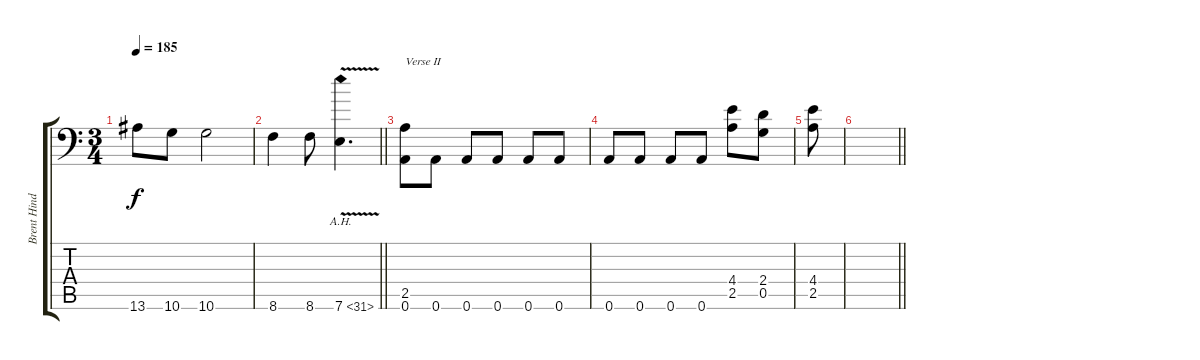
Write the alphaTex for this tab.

\track ("Brent Hinds" "Brent Hind") {instrument distortionguitar}
\staff {score tabs}
\tuning (D4 A3 F3 C3 G2 A1) {hide}
\ts (3 4)
\tempo 185
\clef f4
\ks c
13.6.8{dy f} 10.6.8 10.6.2 |
\barLineRight lightlight
8.6.4 8.6.8 7.6{ah 24 v}.4{d} |
(2.5 0.6).8{txt "Verse II"} 0.6.8 0.6.8 0.6.8 0.6.8 0.6.8 |
0.6.8 0.6.8 0.6.8 0.6.8 (4.4 2.5).8 (2.4 0.5).8 |
(4.4 2.5).8 |
\barLineRight lightlight
